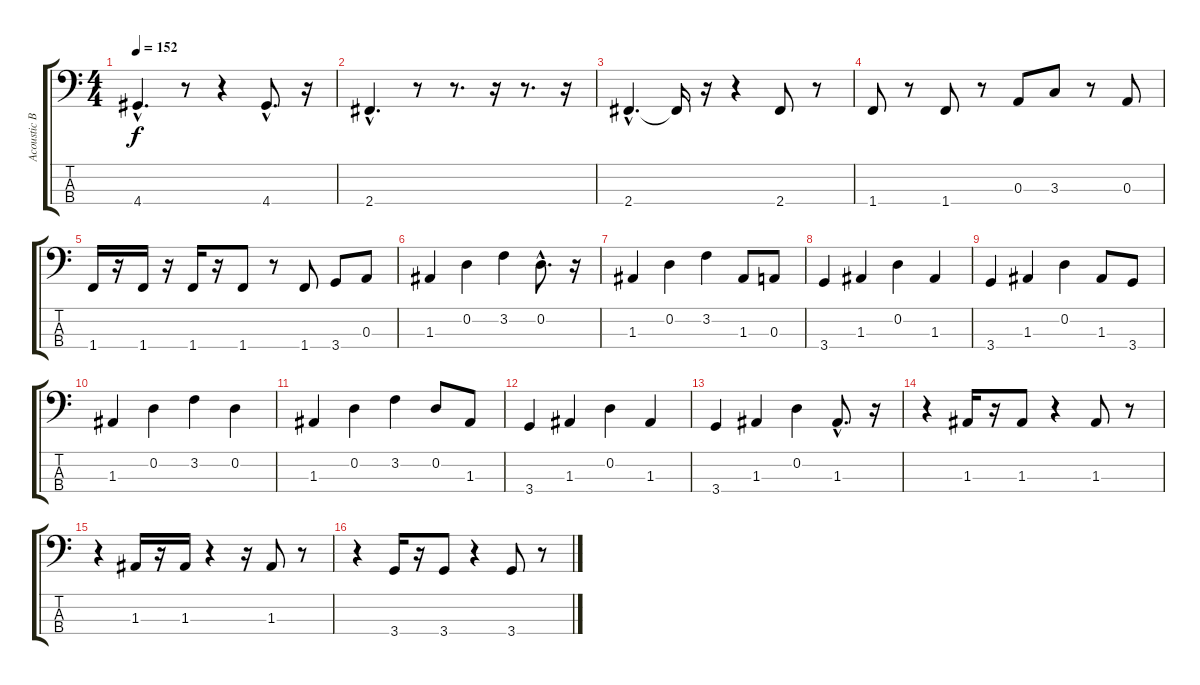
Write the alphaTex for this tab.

\track ("Acoustic Bass" "Acoustic B") {instrument acousticguitarnylon}
\staff {score tabs}
\tuning (G2 D2 A1 E1) {hide}
\ts (4 4)
\tempo 152
\clef f4
\ks c
4.4{hac}.4{d dy f} r.8 r.4 4.4{hac}.8{d} r.16 |
2.4{hac}.4{d} r.8 r.8{d} r.16 r.8{d} r.16 |
2.4{hac}.4{d} 2.4{t}.16 r.16 r.4 2.4.8 r.8 |
1.4.8 r.8 1.4.8 r.8 0.3.8 3.3.8 r.8 0.3.8 |
1.4.16 r.16 1.4.16 r.16 1.4.16 r.16 1.4.8 r.8 1.4.8 3.4.8 0.3.8 |
1.3.4 0.2.4 3.2.4 0.2{hac}.8{d} r.16 |
1.3.4 0.2.4 3.2.4 1.3.8 0.3.8 |
3.4.4 1.3.4 0.2.4 1.3.4 |
3.4.4 1.3.4 0.2.4 1.3.8 3.4.8 |
1.3.4 0.2.4 3.2.4 0.2.4 |
1.3.4 0.2.4 3.2.4 0.2.8 1.3.8 |
3.4.4 1.3.4 0.2.4 1.3.4 |
3.4.4 1.3.4 0.2.4 1.3{hac}.8{d} r.16 |
r.4 1.3.16 r.16 1.3.8 r.4 1.3.8 r.8 |
r.4 1.3.16 r.16 1.3.16 r.4 r.16 1.3.8 r.8 |
r.4 3.4.16 r.16 3.4.8 r.4 3.4.8 r.8
